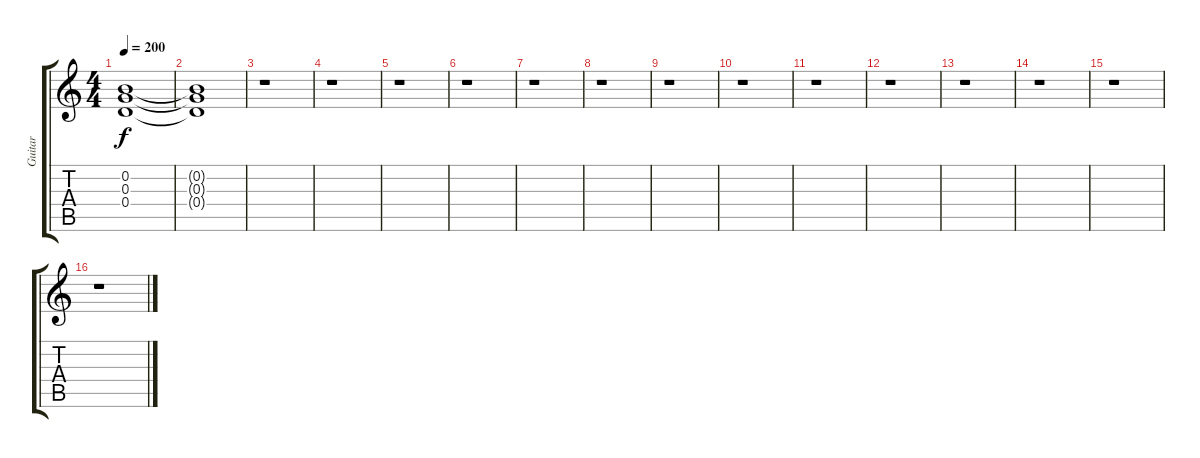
\track ("Guitar" "Guitar") {instrument electricguitarjazz}
\staff {score tabs}
\tuning (E4 B3 G3 D3 A2 E2) {hide}
\ts (4 4)
\tempo 200
\clef g2
\ks c
(0.2 0.3 0.4).1{dy f} |
(0.2{t} 0.3{t} 0.4{t}).1 |
r.1 |
r.1 |
r.1 |
r.1 |
r.1 |
r.1 |
r.1 |
r.1 |
r.1 |
r.1 |
r.1 |
r.1 |
r.1 |
r.1
